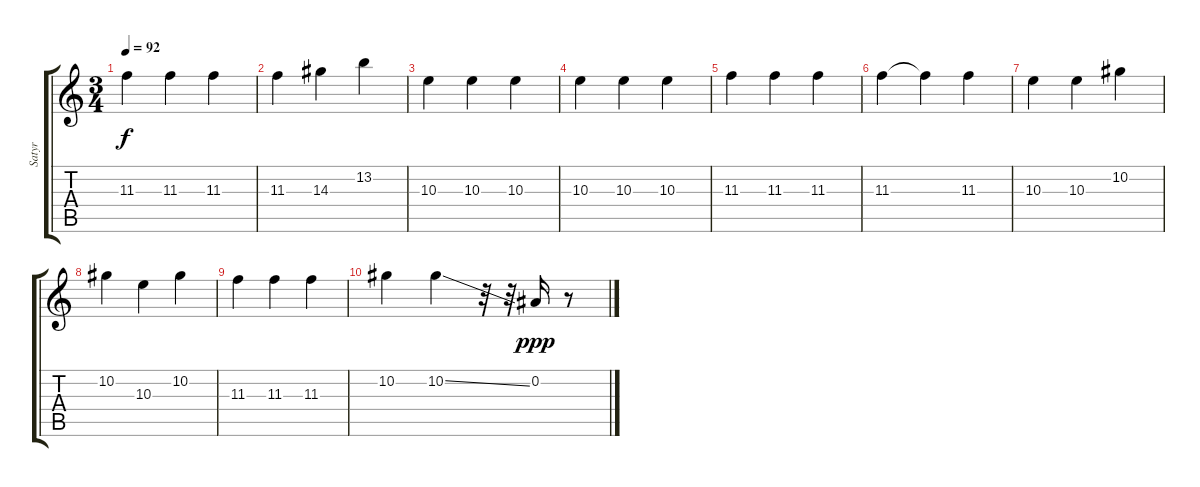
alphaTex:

\track ("Satyr" "Satyr") {instrument distortionguitar}
\staff {score tabs}
\tuning (Eb4 Bb3 Gb3 Db3 Ab2 Eb2) {hide}
\ts (3 4)
\tempo 92
\clef g2
\ks c
11.3.4{dy f} 11.3.4 11.3.4 |
11.3.4 14.3.4 13.2.4 |
10.3.4 10.3.4 10.3.4 |
10.3.4 10.3.4 10.3.4 |
11.3.4 11.3.4 11.3.4 |
11.3.4 11.3{t}.4 11.3.4 |
10.3.4 10.3.4 10.2.4 |
10.2.4 10.3.4 10.2.4 |
11.3.4 11.3.4 11.3.4 |
10.2.4 10.2{ss}.4 r.32 r.32 0.2.16{dy ppp} r.8
